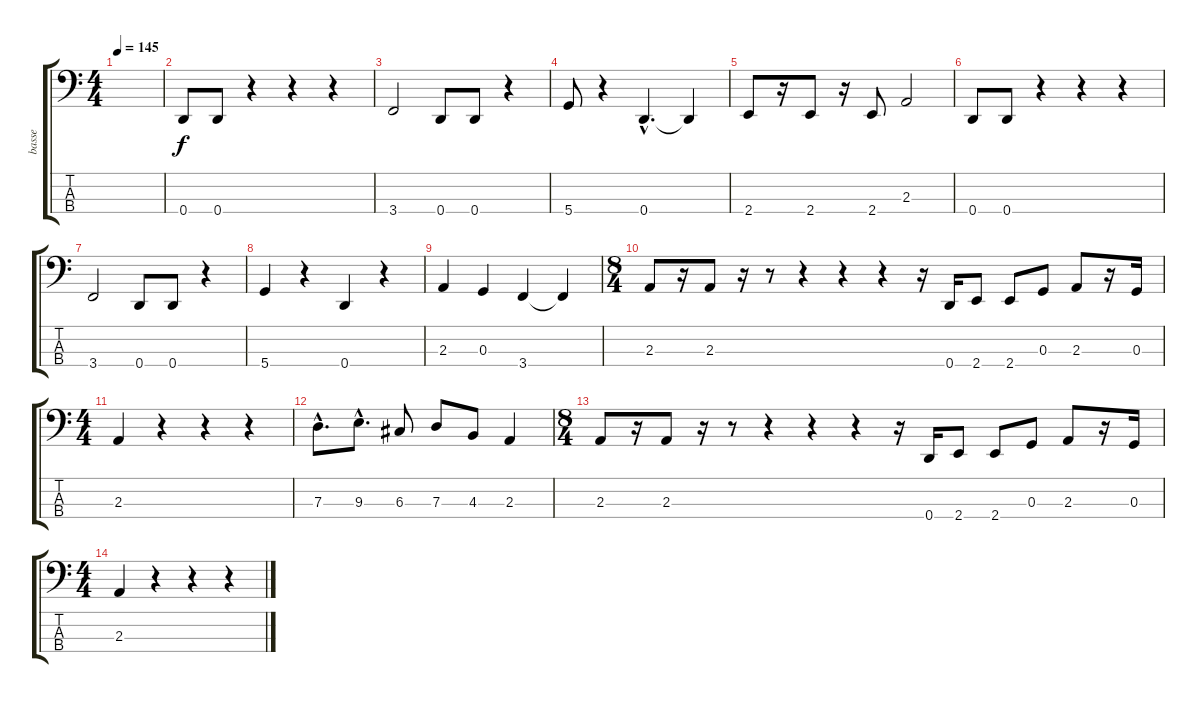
\track ("basse" "basse") {instrument electricbassfinger}
\staff {score tabs}
\tuning (F2 C2 G1 D1) {hide}
\ts (4 4)
\tempo 145
\clef f4
\ks c
|
0.4.8 0.4.8 r.4 r.4 r.4 |
3.4.2 0.4.8 0.4.8 r.4 |
5.4.8 r.4 0.4{hac}.4{d} 0.4{t}.4 |
2.4.8 r.16 2.4.8 r.16 2.4.8 2.3.2 |
0.4.8 0.4.8 r.4 r.4 r.4 |
3.4.2 0.4.8 0.4.8 r.4 |
5.4.4 r.4 0.4.4 r.4 |
2.3.4 0.3.4 3.4.4 3.4{t}.4 |
\ts (8 4)
2.3.8 r.16 2.3.8 r.16 r.8 r.4 r.4 r.4 r.16 0.4.16 2.4.8 2.4.8 0.3.8 2.3.8 r.16 0.3.16 |
\ts (4 4)
2.3.4 r.4 r.4 r.4 |
7.3{hac}.8{d} 9.3{hac}.8{d} 6.3.8 7.3.8 4.3.8 2.3.4 |
\ts (8 4)
2.3.8 r.16 2.3.8 r.16 r.8 r.4 r.4 r.4 r.16 0.4.16 2.4.8 2.4.8 0.3.8 2.3.8 r.16 0.3.16 |
\ts (4 4)
2.3.4 r.4 r.4 r.4
